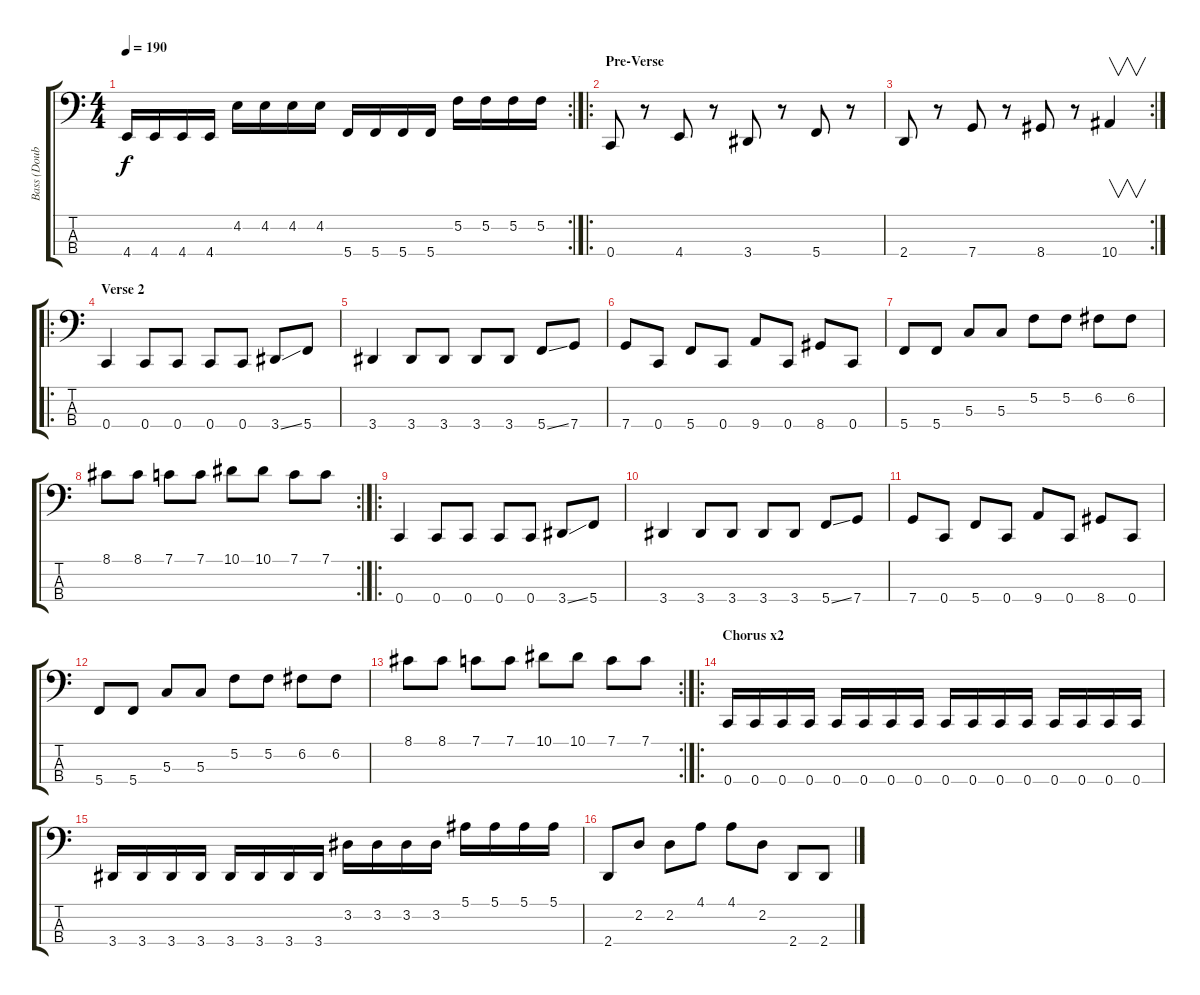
\track ("Bass (Double)" "Bass (Doub") {instrument slapbass1}
\staff {score tabs}
\tuning (F2 C2 G1 C1) {hide}
\rc 2
\ts (4 4)
\tempo 190
\clef f4
\ks c
4.4.16{dy f} 4.4.16 4.4.16 4.4.16 4.2.16 4.2.16 4.2.16 4.2.16 5.4.16 5.4.16 5.4.16 5.4.16 5.2.16 5.2.16 5.2.16 5.2.16 |
\ro
\section ("" "Pre-Verse")
0.4.8 r.8 4.4.8 r.8 3.4.8 r.8 5.4.8 r.8 |
\rc 2
2.4.8 r.8 7.4.8 r.8 8.4.8 r.8 10.4.4{v} |
\ro
\section ("" "Verse 2")
0.4.4 0.4.8 0.4.8 0.4.8 0.4.8 3.4{ss}.8 5.4.8 |
3.4.4 3.4.8 3.4.8 3.4.8 3.4.8 5.4{ss}.8 7.4.8 |
7.4.8 0.4.8 5.4.8 0.4.8 9.4.8 0.4.8 8.4.8 0.4.8 |
5.4.8 5.4.8 5.3.8 5.3.8 5.2.8 5.2.8 6.2.8 6.2.8 |
\rc 2
8.1.8 8.1.8 7.1.8 7.1.8 10.1.8 10.1.8 7.1.8 7.1.8 |
\ro
0.4.4 0.4.8 0.4.8 0.4.8 0.4.8 3.4{ss}.8 5.4.8 |
3.4.4 3.4.8 3.4.8 3.4.8 3.4.8 5.4{ss}.8 7.4.8 |
7.4.8 0.4.8 5.4.8 0.4.8 9.4.8 0.4.8 8.4.8 0.4.8 |
5.4.8 5.4.8 5.3.8 5.3.8 5.2.8 5.2.8 6.2.8 6.2.8 |
\rc 2
8.1.8 8.1.8 7.1.8 7.1.8 10.1.8 10.1.8 7.1.8 7.1.8 |
\ro
\section ("" "Chorus x2")
0.4.16 0.4.16 0.4.16 0.4.16 0.4.16 0.4.16 0.4.16 0.4.16 0.4.16 0.4.16 0.4.16 0.4.16 0.4.16 0.4.16 0.4.16 0.4.16 |
3.4.16 3.4.16 3.4.16 3.4.16 3.4.16 3.4.16 3.4.16 3.4.16 3.2.16 3.2.16 3.2.16 3.2.16 5.1.16 5.1.16 5.1.16 5.1.16 |
2.4.8 2.2.8 2.2.8 4.1.8 4.1.8 2.2.8 2.4.8 2.4.8
